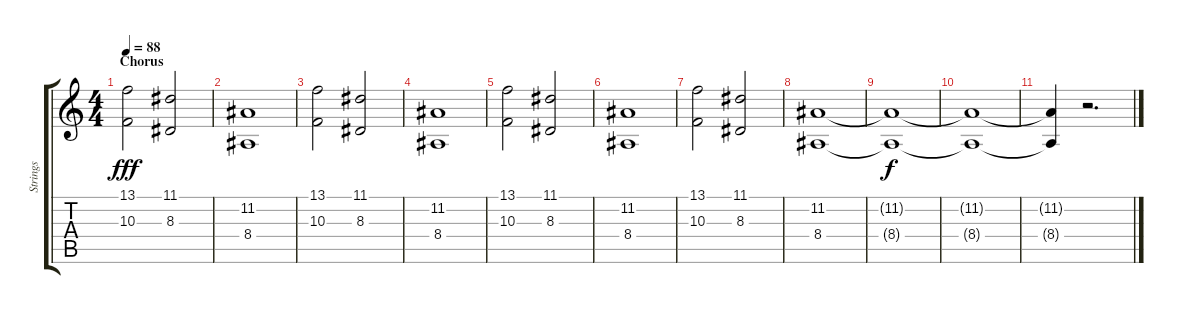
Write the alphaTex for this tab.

\track ("Strings" "Strings") {instrument stringensemble2}
\staff {score tabs}
\tuning (E4 B3 G3 D3 A2 E2) {hide}
\ts (4 4)
\section ("" "Chorus")
\tempo 88
\clef g2
\ks c
(13.1 10.3).2{dy fff} (11.1 8.3).2 |
(11.2 8.4).1 |
(13.1 10.3).2 (11.1 8.3).2 |
(11.2 8.4).1 |
(13.1 10.3).2 (11.1 8.3).2 |
(11.2 8.4).1 |
(13.1 10.3).2 (11.1 8.3).2 |
(11.2 8.4).1 |
(11.2{t} 8.4{t}).1{dy f volume 0} |
(11.2{t} 8.4{t}).1 |
(11.2{t} 8.4{t}).4 r.2{d}
